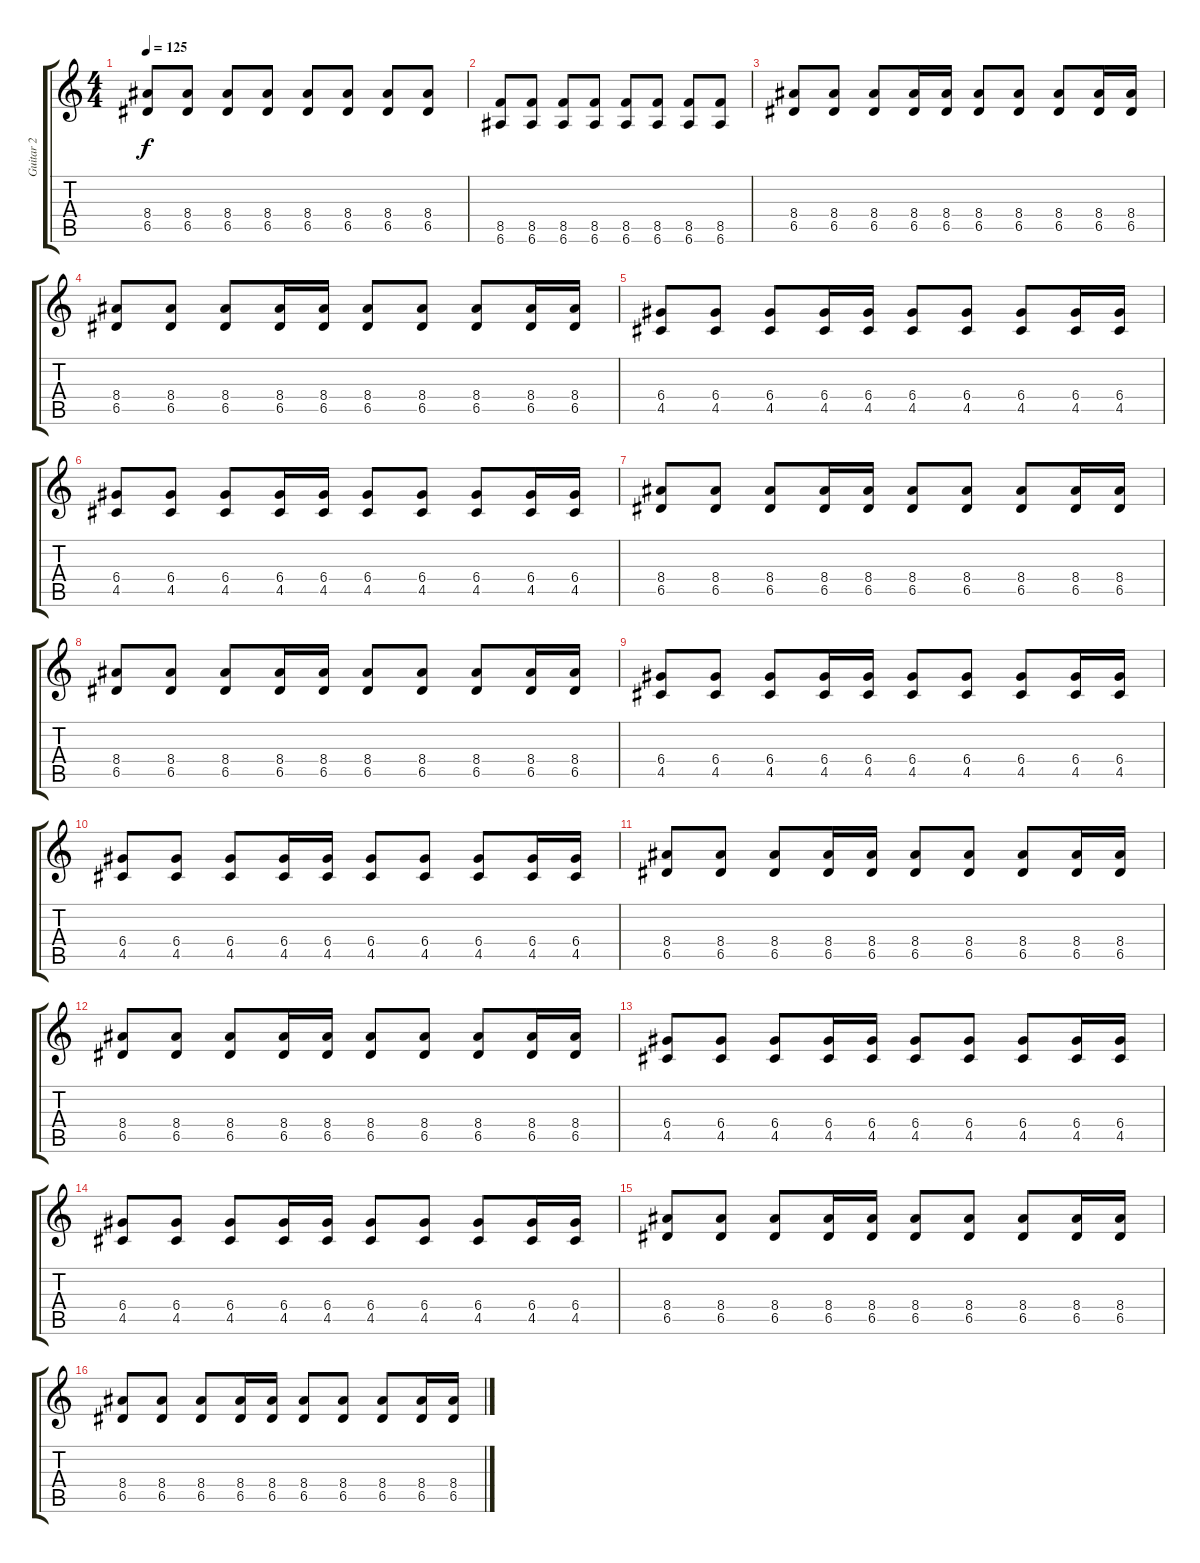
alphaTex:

\track ("Guitar 2" "Guitar 2") {instrument overdrivenguitar}
\staff {score tabs}
\tuning (E4 B3 G3 D3 A2 E2) {hide}
\ts (4 4)
\tempo 125
\clef g2
\ks c
(8.4 6.5).8{dy f} (8.4 6.5).8 (8.4 6.5).8 (8.4 6.5).8 (8.4 6.5).8 (8.4 6.5).8 (8.4 6.5).8 (8.4 6.5).8 |
(8.5 6.6).8 (8.5 6.6).8 (8.5 6.6).8 (8.5 6.6).8 (8.5 6.6).8 (8.5 6.6).8 (8.5 6.6).8 (8.5 6.6).8 |
(8.4 6.5).8{volume 11} (8.4 6.5).8 (8.4 6.5).8 (8.4 6.5).16 (8.4 6.5).16 (8.4 6.5).8 (8.4 6.5).8 (8.4 6.5).8 (8.4 6.5).16 (8.4 6.5).16 |
(8.4 6.5).8 (8.4 6.5).8 (8.4 6.5).8 (8.4 6.5).16 (8.4 6.5).16 (8.4 6.5).8 (8.4 6.5).8 (8.4 6.5).8 (8.4 6.5).16 (8.4 6.5).16 |
(6.4 4.5).8 (6.4 4.5).8 (6.4 4.5).8 (6.4 4.5).16 (6.4 4.5).16 (6.4 4.5).8 (6.4 4.5).8 (6.4 4.5).8 (6.4 4.5).16 (6.4 4.5).16 |
(6.4 4.5).8 (6.4 4.5).8 (6.4 4.5).8 (6.4 4.5).16 (6.4 4.5).16 (6.4 4.5).8 (6.4 4.5).8 (6.4 4.5).8 (6.4 4.5).16 (6.4 4.5).16 |
(8.4 6.5).8 (8.4 6.5).8 (8.4 6.5).8 (8.4 6.5).16 (8.4 6.5).16 (8.4 6.5).8 (8.4 6.5).8 (8.4 6.5).8 (8.4 6.5).16 (8.4 6.5).16 |
(8.4 6.5).8 (8.4 6.5).8 (8.4 6.5).8 (8.4 6.5).16 (8.4 6.5).16 (8.4 6.5).8 (8.4 6.5).8 (8.4 6.5).8 (8.4 6.5).16 (8.4 6.5).16 |
(6.4 4.5).8 (6.4 4.5).8 (6.4 4.5).8 (6.4 4.5).16 (6.4 4.5).16 (6.4 4.5).8 (6.4 4.5).8 (6.4 4.5).8 (6.4 4.5).16 (6.4 4.5).16 |
(6.4 4.5).8 (6.4 4.5).8 (6.4 4.5).8 (6.4 4.5).16 (6.4 4.5).16 (6.4 4.5).8 (6.4 4.5).8 (6.4 4.5).8 (6.4 4.5).16 (6.4 4.5).16 |
(8.4 6.5).8{volume 11} (8.4 6.5).8 (8.4 6.5).8 (8.4 6.5).16 (8.4 6.5).16 (8.4 6.5).8 (8.4 6.5).8 (8.4 6.5).8 (8.4 6.5).16 (8.4 6.5).16 |
(8.4 6.5).8 (8.4 6.5).8 (8.4 6.5).8 (8.4 6.5).16 (8.4 6.5).16 (8.4 6.5).8 (8.4 6.5).8 (8.4 6.5).8 (8.4 6.5).16 (8.4 6.5).16 |
(6.4 4.5).8 (6.4 4.5).8 (6.4 4.5).8 (6.4 4.5).16 (6.4 4.5).16 (6.4 4.5).8 (6.4 4.5).8 (6.4 4.5).8 (6.4 4.5).16 (6.4 4.5).16 |
(6.4 4.5).8 (6.4 4.5).8 (6.4 4.5).8 (6.4 4.5).16 (6.4 4.5).16 (6.4 4.5).8 (6.4 4.5).8 (6.4 4.5).8 (6.4 4.5).16 (6.4 4.5).16 |
(8.4 6.5).8 (8.4 6.5).8 (8.4 6.5).8 (8.4 6.5).16 (8.4 6.5).16 (8.4 6.5).8 (8.4 6.5).8 (8.4 6.5).8 (8.4 6.5).16 (8.4 6.5).16 |
(8.4 6.5).8 (8.4 6.5).8 (8.4 6.5).8 (8.4 6.5).16 (8.4 6.5).16 (8.4 6.5).8 (8.4 6.5).8 (8.4 6.5).8 (8.4 6.5).16 (8.4 6.5).16
